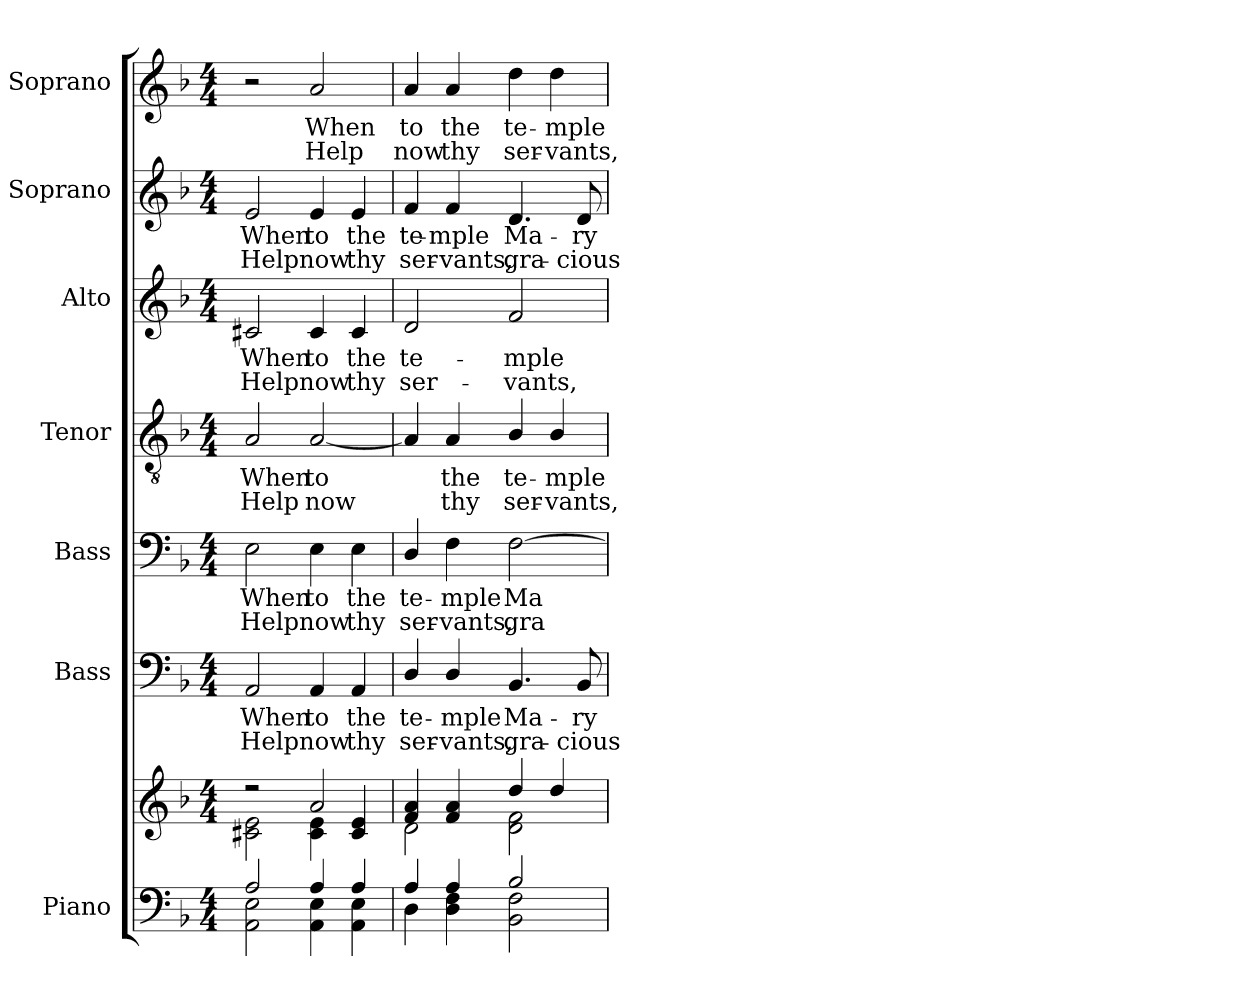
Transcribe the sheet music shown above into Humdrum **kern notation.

**kern	**kern	**kern	**text	**text	**kern	**text	**text	**kern	**text	**text	**kern	**text	**text	**kern	**text	**text	**kern	**text	**text
*part7	*part7	*part6	*part6	*part6	*part5	*part5	*part5	*part4	*part4	*part4	*part3	*part3	*part3	*part2	*part2	*part2	*part1	*part1	*part1
*staff8	*staff7	*staff6	*staff6	*staff6	*staff5	*staff5	*staff5	*staff4	*staff4	*staff4	*staff3	*staff3	*staff3	*staff2	*staff2	*staff2	*staff1	*staff1	*staff1
*I"Piano	*	*I"Bass	*	*	*I"Bass	*	*	*I"Tenor	*	*	*I"Alto	*	*	*I"Soprano	*	*	*I"Soprano	*	*
*	*	*I'B.	*	*	*I'B.	*	*	*I'T.	*	*	*I'A.	*	*	*I'S.	*	*	*I'S.	*	*
!!LO:PB:g=z
*clefF4	*clefG2	*clefF4	*	*	*clefF4	*	*	*clefGv2	*	*	*clefG2	*	*	*clefG2	*	*	*clefG2	*	*
*	*	*	*	*	*	*	*	*ITrd7c12	*	*	*	*	*	*	*	*	*	*	*
*k[b-]	*k[b-]	*k[b-]	*	*	*k[b-]	*	*	*k[b-]	*	*	*k[b-]	*	*	*k[b-]	*	*	*k[b-]	*	*
*F:	*F:	*F:	*	*	*F:	*	*	*F:	*	*	*F:	*	*	*F:	*	*	*F:	*	*
*M4/4	*M4/4	*M4/4	*	*	*M4/4	*	*	*M4/4	*	*	*M4/4	*	*	*M4/4	*	*	*M4/4	*	*
=1	=1	=1	=1	=1	=1	=1	=1	=1	=1	=1	=1	=1	=1	=1	=1	=1	=1	=1	=1
*^	*^	*	*	*	*	*	*	*	*	*	*	*	*	*	*	*	*	*	*
!	!	!	!	!	!LO:LY:b:color=#000000	!LO:LY:b:color=#000000	!	!	!	!	!	!	!	!	!	!	!	!	!	!	!
!	!	!	!	!	!	!	!	!LO:LY:b:color=#000000	!LO:LY:b:color=#000000	!	!	!	!	!	!	!	!	!	!	!	!
!	!	!	!	!	!	!	!	!	!	!	!LO:LY:b:color=#000000	!LO:LY:b:color=#000000	!	!	!	!	!	!	!	!	!
!	!	!	!	!	!	!	!	!	!	!	!	!	!	!LO:LY:b:color=#000000	!LO:LY:b:color=#000000	!	!	!	!	!	!
!	!	!	!	!	!	!	!	!	!	!	!	!	!	!	!	!	!LO:LY:b:color=#000000	!LO:LY:b:color=#000000	!	!	!
2Ai/	2AAi\ 2Ei	2r	2c#Xi\ 2ei	2AAi/	When	Help	2Ei\	When	Help	2AAi/	When	Help	2c#Xi/	When	Help	2ei/	When	Help	2r	.	.
!	!	!	!	!	!LO:LY:b:color=#000000	!LO:LY:b:color=#000000	!	!	!	!	!	!	!	!	!	!	!	!	!	!	!
!	!	!	!	!	!	!	!	!LO:LY:b:color=#000000	!LO:LY:b:color=#000000	!	!	!	!	!	!	!	!	!	!	!	!
!	!	!	!	!	!	!	!	!	!	!	!LO:LY:b:color=#000000	!LO:LY:b:color=#000000	!	!	!	!	!	!	!	!	!
!	!	!	!	!	!	!	!	!	!	!	!	!	!	!LO:LY:b:color=#000000	!LO:LY:b:color=#000000	!	!	!	!	!	!
!	!	!	!	!	!	!	!	!	!	!	!	!	!	!	!	!	!LO:LY:b:color=#000000	!LO:LY:b:color=#000000	!	!	!
!	!	!	!	!	!	!	!	!	!	!	!	!	!	!	!	!	!	!	!	!LO:LY:b:color=#000000	!LO:LY:b:color=#000000
4Ai/	4AAi\ 4Ei	2ai/	4c#i\ 4ei	4AAi/	to	now	4Ei\	to	now	[2AAi/	to	now	4c#i/	to	now	4ei/	to	now	2ai/	When	Help
!	!	!	!	!	!LO:LY:b:color=#000000	!LO:LY:b:color=#000000	!	!	!	!	!	!	!	!	!	!	!	!	!	!	!
!	!	!	!	!	!	!	!	!LO:LY:b:color=#000000	!LO:LY:b:color=#000000	!	!	!	!	!	!	!	!	!	!	!	!
!	!	!	!	!	!	!	!	!	!	!	!	!	!	!LO:LY:b:color=#000000	!LO:LY:b:color=#000000	!	!	!	!	!	!
!	!	!	!	!	!	!	!	!	!	!	!	!	!	!	!	!	!LO:LY:b:color=#000000	!LO:LY:b:color=#000000	!	!	!
4Ai/	4AAi\ 4Ei	.	4c#i/ 4ei	4AAi/	the	thy	4Ei\	the	thy	.	.	.	4c#i/	the	thy	4ei/	the	thy	.	.	.
=2	=2	=2	=2	=2	=2	=2	=2	=2	=2	=2	=2	=2	=2	=2	=2	=2	=2	=2	=2	=2	=2
!	!	!	!	!	!LO:LY:b:color=#000000	!LO:LY:b:color=#000000	!	!	!	!	!	!	!	!	!	!	!	!	!	!	!
!	!	!	!	!	!	!	!	!LO:LY:b:color=#000000	!LO:LY:b:color=#000000	!	!	!	!	!	!	!	!	!	!	!	!
!	!	!	!	!	!	!	!	!	!	!	!	!	!	!LO:LY:b:color=#000000	!LO:LY:b:color=#000000	!	!	!	!	!	!
!	!	!	!	!	!	!	!	!	!	!	!	!	!	!	!	!	!LO:LY:b:color=#000000	!LO:LY:b:color=#000000	!	!	!
!	!	!	!	!	!	!	!	!	!	!	!	!	!	!	!	!	!	!	!	!LO:LY:b:color=#000000	!LO:LY:b:color=#000000
4Ai/	4Di\	4fi/ 4ai	2di\	4Di/	te-	ser-	4Di/	te-	ser-	4AAi/]	.	.	2di/	te-	ser-	4fi/	te-	ser-	4ai/	to	now
!	!	!	!	!	!LO:LY:b:color=#000000	!LO:LY:b:color=#000000	!	!	!	!	!	!	!	!	!	!	!	!	!	!	!
!	!	!	!	!	!	!	!	!LO:LY:b:color=#000000	!LO:LY:b:color=#000000	!	!	!	!	!	!	!	!	!	!	!	!
!	!	!	!	!	!	!	!	!	!	!	!LO:LY:b:color=#000000	!LO:LY:b:color=#000000	!	!	!	!	!	!	!	!	!
!	!	!	!	!	!	!	!	!	!	!	!	!	!	!	!	!	!LO:LY:b:color=#000000	!LO:LY:b:color=#000000	!	!	!
!	!	!	!	!	!	!	!	!	!	!	!	!	!	!	!	!	!	!	!	!LO:LY:b:color=#000000	!LO:LY:b:color=#000000
4Ai/	4Di\ 4Fi	4fi/ 4ai	.	4Di/	-mple	-vants,	4Fi\	-mple	-vants,	4AAi/	the	thy	.	.	.	4fi/	-mple	-vants,	4ai/	the	thy
!	!	!	!	!	!LO:LY:b:color=#000000	!LO:LY:b:color=#000000	!	!	!	!	!	!	!	!	!	!	!	!	!	!	!
!	!	!	!	!	!	!	!	!LO:LY:b:color=#000000	!LO:LY:b:color=#000000	!	!	!	!	!	!	!	!	!	!	!	!
!	!	!	!	!	!	!	!	!	!	!	!LO:LY:b:color=#000000	!LO:LY:b:color=#000000	!	!	!	!	!	!	!	!	!
!	!	!	!	!	!	!	!	!	!	!	!	!	!	!LO:LY:b:color=#000000	!LO:LY:b:color=#000000	!	!	!	!	!	!
!	!	!	!	!	!	!	!	!	!	!	!	!	!	!	!	!	!LO:LY:b:color=#000000	!LO:LY:b:color=#000000	!	!	!
!	!	!	!	!	!	!	!	!	!	!	!	!	!	!	!	!	!	!	!	!LO:LY:b:color=#000000	!LO:LY:b:color=#000000
2B-i/	2BB-i\ 2Fi	4ddi/	2di\ 2fi	4.BB-i/	Ma-	gra-	[2Fi\	Ma-	gra-	4BB-i/	te-	ser-	2fi/	-mple	-vants,	4.di/	Ma-	gra-	4ddi\	te-	ser-
!	!	!	!	!	!	!	!	!	!	!	!LO:LY:b:color=#000000	!LO:LY:b:color=#000000	!	!	!	!	!	!	!	!	!
!	!	!	!	!	!	!	!	!	!	!	!	!	!	!	!	!	!	!	!	!LO:LY:b:color=#000000	!LO:LY:b:color=#000000
.	.	4ddi/	.	.	.	.	.	.	.	4BB-i/	-mple	-vants,	.	.	.	.	.	.	4ddi\	-mple	-vants,
!	!	!	!	!	!LO:LY:b:color=#000000	!LO:LY:b:color=#000000	!	!	!	!	!	!	!	!	!	!	!	!	!	!	!
!	!	!	!	!	!	!	!	!	!	!	!	!	!	!	!	!	!LO:LY:b:color=#000000	!LO:LY:b:color=#000000	!	!	!
.	.	.	.	8BB-i/	-ry	-cious	.	.	.	.	.	.	.	.	.	8di/	-ry	-cious	.	.	.
*v	*v	*	*	*	*	*	*	*	*	*	*	*	*	*	*	*	*	*	*	*	*
*	*v	*v	*	*	*	*	*	*	*	*	*	*	*	*	*	*	*	*	*	*
=	=	=	=	=	=	=	=	=	=	=	=	=	=	=	=	=	=	=	=
*-	*-	*-	*-	*-	*-	*-	*-	*-	*-	*-	*-	*-	*-	*-	*-	*-	*-	*-	*-
